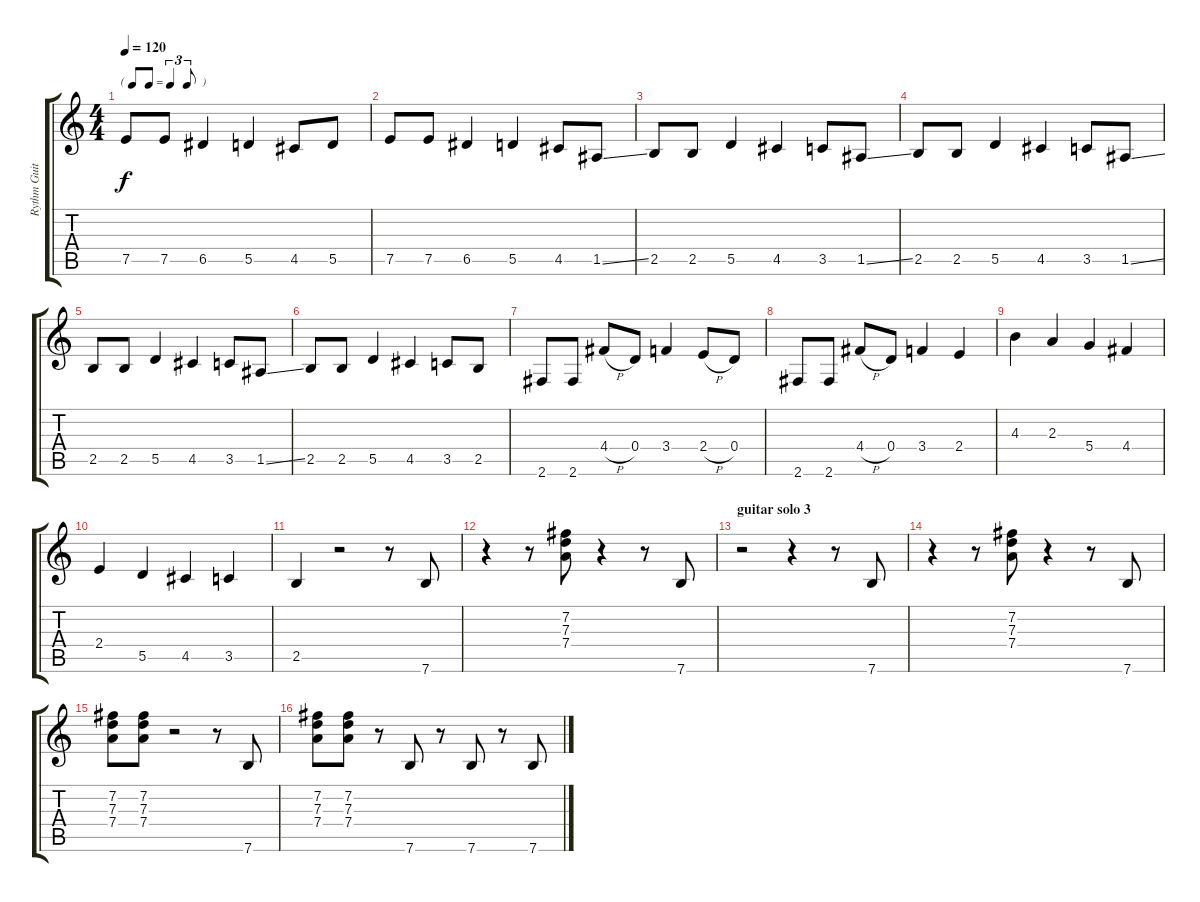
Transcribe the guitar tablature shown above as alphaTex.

\track ("Rythm Guitar (Gilmour)" "Rythm Guit") {instrument electricguitarclean}
\staff {score tabs}
\tuning (E4 B3 G3 D3 A2 E2) {hide}
\ts (4 4)
\tf triplet8th
\tempo 120
\clef g2
\ks c
7.5.8{dy f} 7.5.8 6.5.4 5.5.4 4.5.8 5.5.8 |
7.5.8 7.5.8 6.5.4 5.5.4 4.5.8 1.5{ss}.8 |
2.5.8 2.5.8 5.5.4 4.5.4 3.5.8 1.5{ss}.8 |
2.5.8 2.5.8 5.5.4 4.5.4 3.5.8 1.5{ss}.8 |
2.5.8 2.5.8 5.5.4 4.5.4 3.5.8 1.5{ss}.8 |
2.5.8 2.5.8 5.5.4 4.5.4 3.5.8 2.5.8 |
2.6.8 2.6.8 4.4{h}.8 0.4.8 3.4.4 2.4{h}.8 0.4.8 |
2.6.8 2.6.8 4.4{h}.8 0.4.8 3.4.4 2.4.4 |
4.3.4 2.3.4 5.4.4 4.4.4 |
2.4.4 5.5.4 4.5.4 3.5.4 |
2.5.4 r.2 r.8 7.6.8 |
r.4 r.8 (7.2 7.3 7.4).8 r.4 r.8 7.6.8 |
\section ("" "guitar solo 3")
r.2 r.4 r.8 7.6.8 |
r.4 r.8 (7.2 7.3 7.4).8 r.4 r.8 7.6.8 |
(7.2 7.3 7.4).8 (7.2 7.3 7.4).8 r.2 r.8 7.6.8 |
(7.2 7.3 7.4).8 (7.2 7.3 7.4).8 r.8 7.6.8 r.8 7.6.8 r.8 7.6.8
